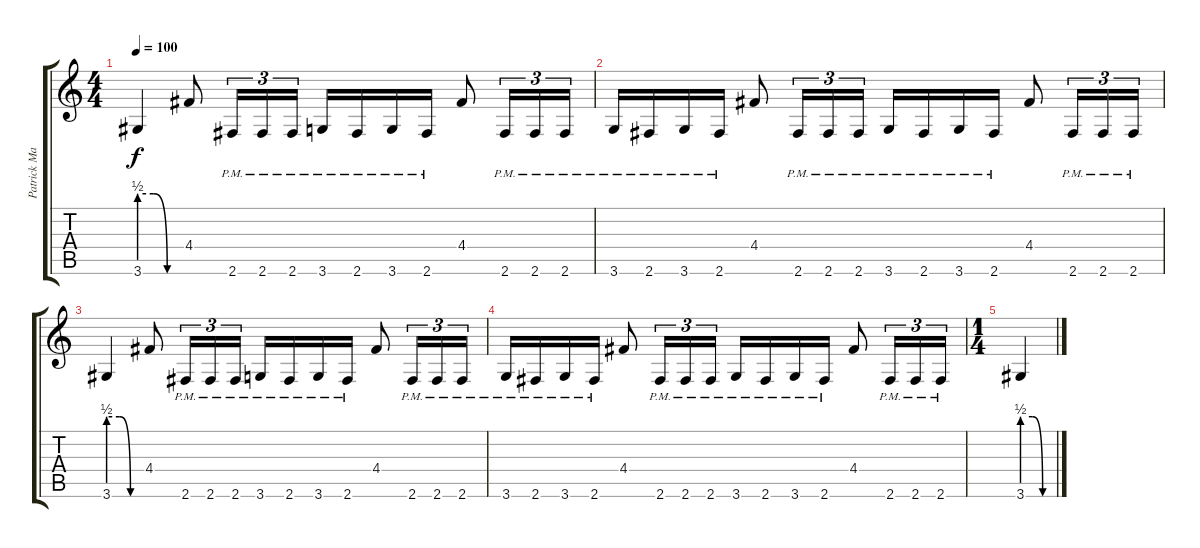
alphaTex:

\track ("Patrick Mameli (lead)" "Patrick Ma") {instrument distortionguitar}
\staff {score tabs}
\tuning (E4 B3 G3 D3 A2 E2) {hide}
\ts (4 4)
\tempo 100
\clef g2
\ks c
3.6{be (custom 0 2 20 2 40 0 60 0)}.4{dy f} 4.4.8 2.6{pm}.16{tu (3 2)} 2.6{pm}.16{tu (3 2)} 2.6{pm}.16{tu (3 2)} 3.6{pm}.16 2.6{pm}.16 3.6{pm}.16 2.6{pm}.16 4.4.8 2.6{pm}.16{tu (3 2)} 2.6{pm}.16{tu (3 2)} 2.6{pm}.16{tu (3 2)} |
3.6{pm}.16 2.6{pm}.16 3.6{pm}.16 2.6{pm}.16 4.4.8 2.6{pm}.16{tu (3 2)} 2.6{pm}.16{tu (3 2)} 2.6{pm}.16{tu (3 2)} 3.6{pm}.16 2.6{pm}.16 3.6{pm}.16 2.6{pm}.16 4.4.8 2.6{pm}.16{tu (3 2)} 2.6{pm}.16{tu (3 2)} 2.6{pm}.16{tu (3 2)} |
3.6{be (custom 0 2 20 2 40 0 60 0)}.4 4.4.8 2.6{pm}.16{tu (3 2)} 2.6{pm}.16{tu (3 2)} 2.6{pm}.16{tu (3 2)} 3.6{pm}.16 2.6{pm}.16 3.6{pm}.16 2.6{pm}.16 4.4.8 2.6{pm}.16{tu (3 2)} 2.6{pm}.16{tu (3 2)} 2.6{pm}.16{tu (3 2)} |
3.6{pm}.16 2.6{pm}.16 3.6{pm}.16 2.6{pm}.16 4.4.8 2.6{pm}.16{tu (3 2)} 2.6{pm}.16{tu (3 2)} 2.6{pm}.16{tu (3 2)} 3.6{pm}.16 2.6{pm}.16 3.6{pm}.16 2.6{pm}.16 4.4.8 2.6{pm}.16{tu (3 2)} 2.6{pm}.16{tu (3 2)} 2.6{pm}.16{tu (3 2)} |
\ts (1 4)
3.6{be (custom 0 2 20 2 40 0 60 0)}.4
